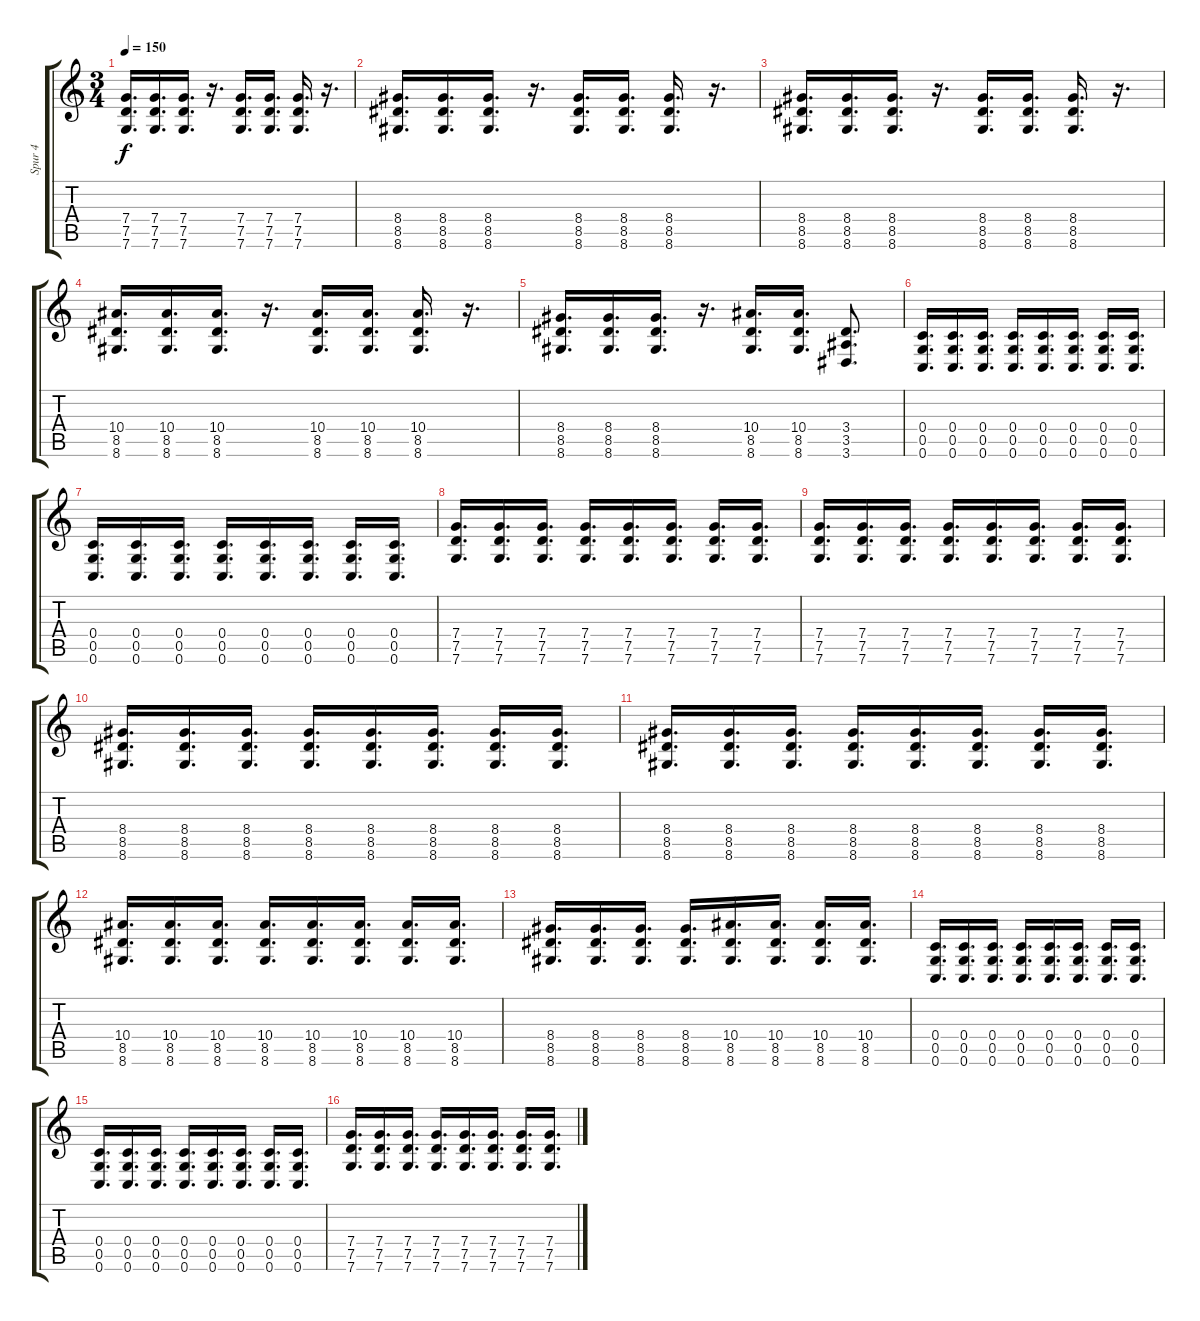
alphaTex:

\track ("Spur 4" "Spur 4") {instrument distortionguitar}
\staff {score tabs}
\tuning (D4 A3 F3 C3 G2 C2) {hide}
\ts (3 4)
\tempo 150
\clef g2
\ks c
(7.4 7.5 7.6).16{d dy f} (7.4 7.5 7.6).16{d} (7.4 7.5 7.6).16{d} r.16{d} (7.4 7.5 7.6).16{d} (7.4 7.5 7.6).16{d} (7.4 7.5 7.6).16{d} r.16{d} |
(8.4 8.5 8.6).16{d} (8.4 8.5 8.6).16{d} (8.4 8.5 8.6).16{d} r.16{d} (8.4 8.5 8.6).16{d} (8.4 8.5 8.6).16{d} (8.4 8.5 8.6).16{d} r.16{d} |
(8.4 8.5 8.6).16{d} (8.4 8.5 8.6).16{d} (8.4 8.5 8.6).16{d} r.16{d} (8.4 8.5 8.6).16{d} (8.4 8.5 8.6).16{d} (8.4 8.5 8.6).16{d} r.16{d} |
(10.4 8.5 8.6).16{d} (10.4 8.5 8.6).16{d} (10.4 8.5 8.6).16{d} r.16{d} (10.4 8.5 8.6).16{d} (10.4 8.5 8.6).16{d} (10.4 8.5 8.6).16{d} r.16{d} |
(8.4 8.5 8.6).16{d} (8.4 8.5 8.6).16{d} (8.4 8.5 8.6).16{d} r.16{d} (10.4 8.5 8.6).16{d} (10.4 8.5 8.6).16{d} (3.4 3.5 3.6).8{d} |
(0.4 0.5 0.6).16{d} (0.4 0.5 0.6).16{d} (0.4 0.5 0.6).16{d} (0.4 0.5 0.6).16{d} (0.4 0.5 0.6).16{d} (0.4 0.5 0.6).16{d} (0.4 0.5 0.6).16{d} (0.4 0.5 0.6).16{d} |
(0.4 0.5 0.6).16{d} (0.4 0.5 0.6).16{d} (0.4 0.5 0.6).16{d} (0.4 0.5 0.6).16{d} (0.4 0.5 0.6).16{d} (0.4 0.5 0.6).16{d} (0.4 0.5 0.6).16{d} (0.4 0.5 0.6).16{d} |
(7.4 7.5 7.6).16{d} (7.4 7.5 7.6).16{d} (7.4 7.5 7.6).16{d} (7.4 7.5 7.6).16{d} (7.4 7.5 7.6).16{d} (7.4 7.5 7.6).16{d} (7.4 7.5 7.6).16{d} (7.4 7.5 7.6).16{d} |
(7.4 7.5 7.6).16{d} (7.4 7.5 7.6).16{d} (7.4 7.5 7.6).16{d} (7.4 7.5 7.6).16{d} (7.4 7.5 7.6).16{d} (7.4 7.5 7.6).16{d} (7.4 7.5 7.6).16{d} (7.4 7.5 7.6).16{d} |
(8.4 8.5 8.6).16{d} (8.4 8.5 8.6).16{d} (8.4 8.5 8.6).16{d} (8.4 8.5 8.6).16{d} (8.4 8.5 8.6).16{d} (8.4 8.5 8.6).16{d} (8.4 8.5 8.6).16{d} (8.4 8.5 8.6).16{d} |
(8.4 8.5 8.6).16{d} (8.4 8.5 8.6).16{d} (8.4 8.5 8.6).16{d} (8.4 8.5 8.6).16{d} (8.4 8.5 8.6).16{d} (8.4 8.5 8.6).16{d} (8.4 8.5 8.6).16{d} (8.4 8.5 8.6).16{d} |
(10.4 8.5 8.6).16{d} (10.4 8.5 8.6).16{d} (10.4 8.5 8.6).16{d} (10.4 8.5 8.6).16{d} (10.4 8.5 8.6).16{d} (10.4 8.5 8.6).16{d} (10.4 8.5 8.6).16{d} (10.4 8.5 8.6).16{d} |
(8.4 8.5 8.6).16{d} (8.4 8.5 8.6).16{d} (8.4 8.5 8.6).16{d} (8.4 8.5 8.6).16{d} (10.4 8.5 8.6).16{d} (10.4 8.5 8.6).16{d} (10.4 8.5 8.6).16{d} (10.4 8.5 8.6).16{d} |
(0.4 0.5 0.6).16{d} (0.4 0.5 0.6).16{d} (0.4 0.5 0.6).16{d} (0.4 0.5 0.6).16{d} (0.4 0.5 0.6).16{d} (0.4 0.5 0.6).16{d} (0.4 0.5 0.6).16{d} (0.4 0.5 0.6).16{d} |
(0.4 0.5 0.6).16{d} (0.4 0.5 0.6).16{d} (0.4 0.5 0.6).16{d} (0.4 0.5 0.6).16{d} (0.4 0.5 0.6).16{d} (0.4 0.5 0.6).16{d} (0.4 0.5 0.6).16{d} (0.4 0.5 0.6).16{d} |
(7.4 7.5 7.6).16{d} (7.4 7.5 7.6).16{d} (7.4 7.5 7.6).16{d} (7.4 7.5 7.6).16{d} (7.4 7.5 7.6).16{d} (7.4 7.5 7.6).16{d} (7.4 7.5 7.6).16{d} (7.4 7.5 7.6).16{d}
